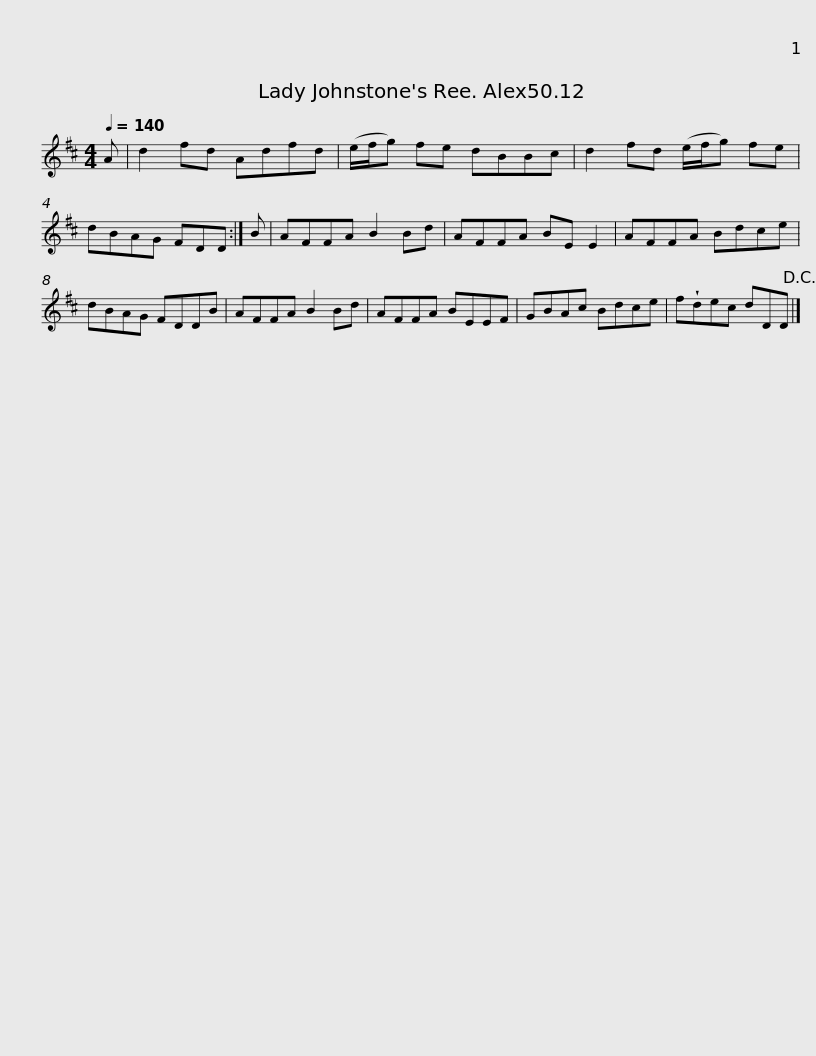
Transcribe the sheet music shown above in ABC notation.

X:1
L:1/8
Q:1/4=140
M:4/4
I:linebreak $
K:D
V:1 treble
V:1
 A | d2 fd Adfd | (e/f/g) fe dBBc | d2 fd (e/f/g) fe | dBAG FDD :| %5
 B | AFFA B2 Bd |$ AFFA BE E2 | AFFA Bdce | dBAG FDDB | %10
 AFFA B2 Bd | AFFA BEEF | GBAc Bdce |$ f!wedge!dec dDD!D.C.! |] %14
